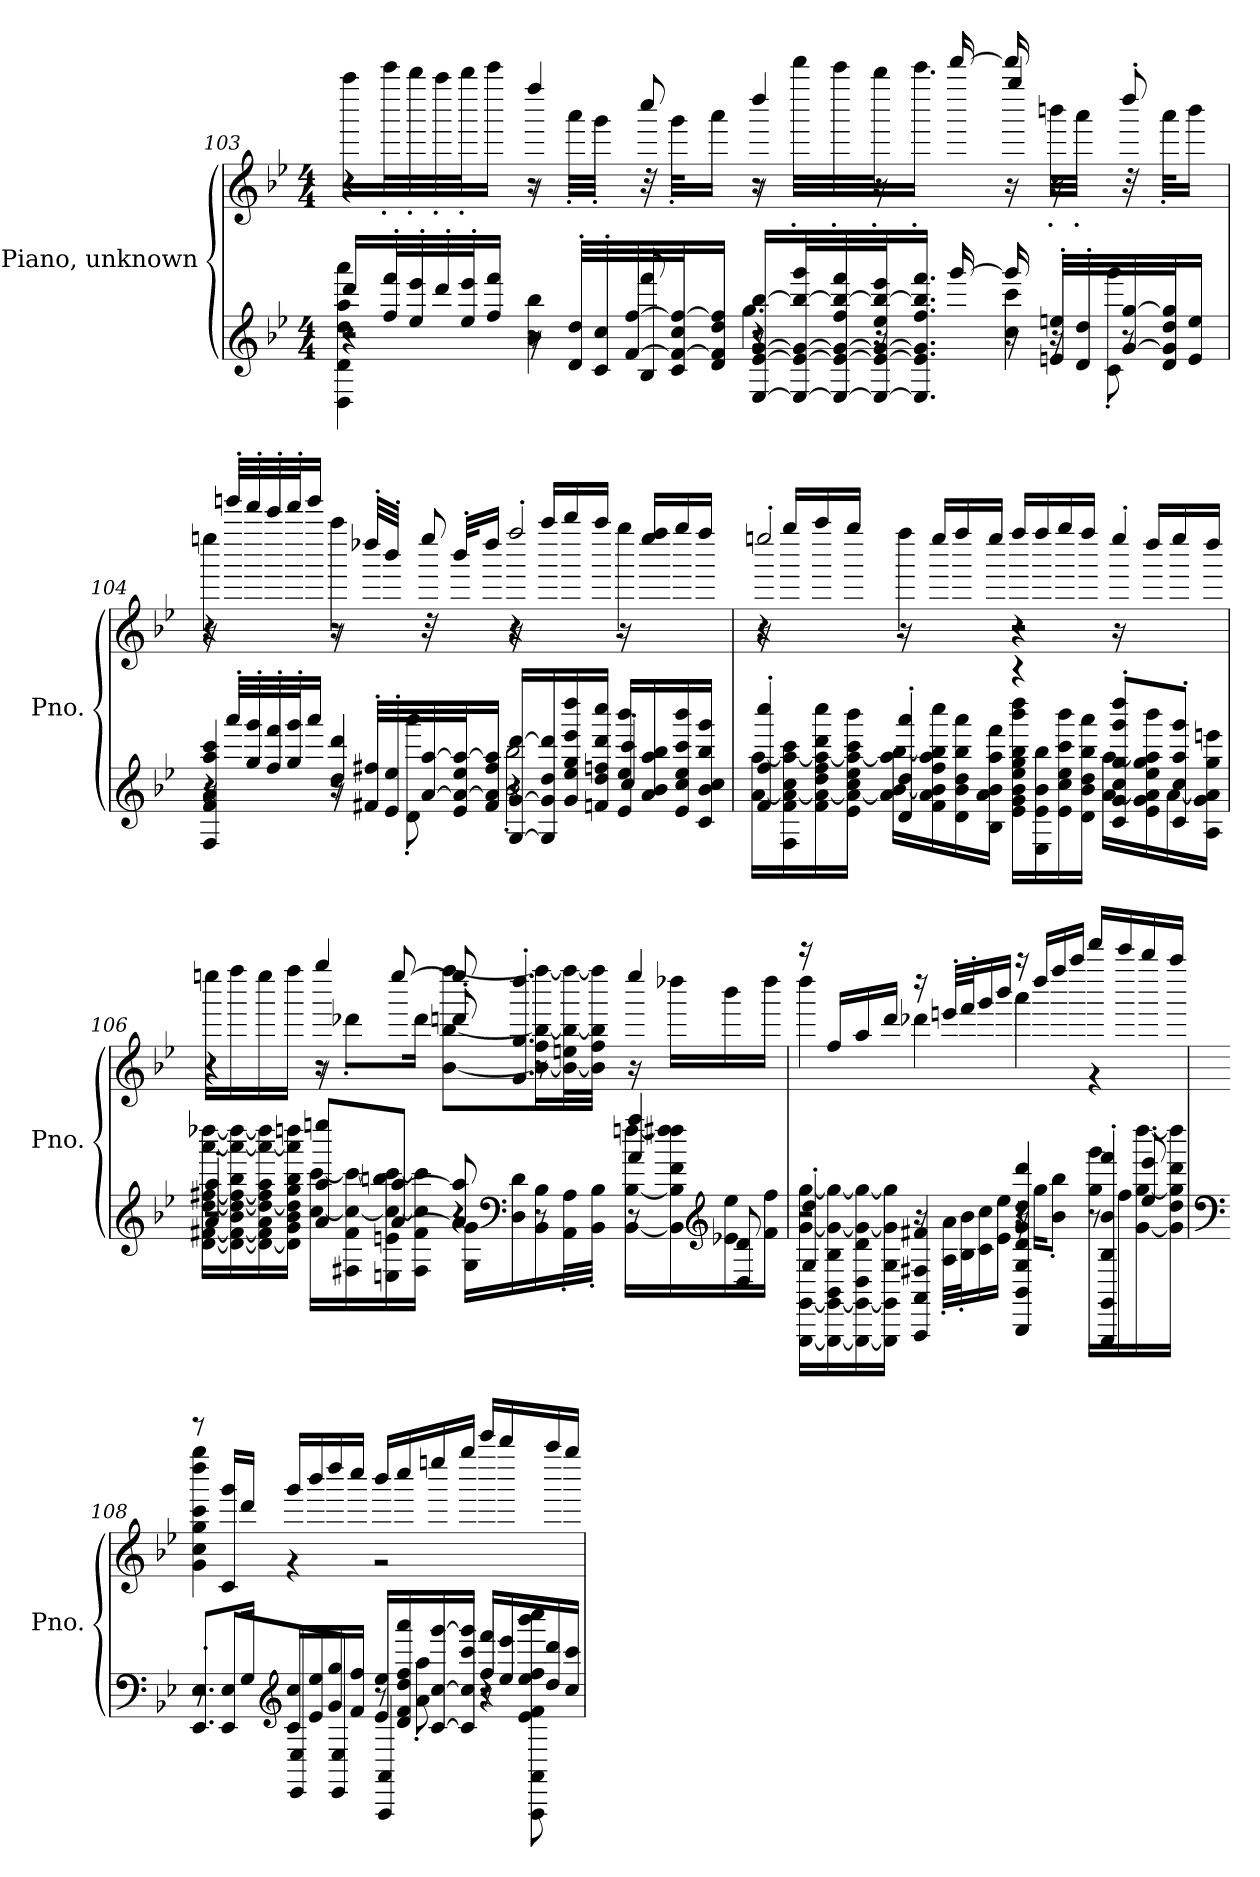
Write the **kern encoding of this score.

**kern	**kern
*part1	*part1
*staff2	*staff1
*I"Piano, unknown	*
*I'Pno.	*
!!LO:LB:g=z
*clefG2	*clefG2
*k[b-e-]	*k[b-e-]
*M4/4	*M4/4
=103	=103
*^	*^
*	*^	*	*^
*	*	*^	*	*	*
4r	2r	16ddd/LL	4D\ 4d\ 4dd\ 4aa\ 4aaa\	4r	16aaaa\LL	4r
.	.	32ff/' 32fff/'L	.	.	32ccccc'\L	.
.	.	32ee-/' 32eee-/'	.	.	32bbbb-'\	.
.	.	32ddd'/	.	.	32aaaa'\	.
.	.	32ee-/' 32eee-/'J	.	.	32bbbb-'\J	.
.	.	16ff/ 16fff/JJ	.	.	16ccccc\JJ	.
8r	.	16r	4b-\ 4bb-\	4ffff/	16r	8r
.	.	32d/' 32dd/'LLL	.	.	32aaa'\LLL	.
.	.	32c/' 32cc/'	.	.	32ggg'\JJJ	.
8B-/' 8fff/'	.	[32f/ [32ff/	.	.	32r	8cccc/
.	.	32c/ 32f/_ 32cc/ 32ff/_J	.	.	32ggg'\KLL	.
.	.	16d/ 16f/] 16dd/ 16ff/]JJ	.	.	16aaa\JJ	.
8r	4r	[16E-/ [16e-/ [16g/ [16bb-/LL	4.gg\	8r	16r	4dddd/
.	.	32E-/_ 32e-/_ 32g/_ 32bb-/_ 32ggg/L	.	.	32ddddd'\LLL	.
.	.	32E-/_ 32e-/_ 32g/_ 32ff/ 32bb-/_ 32fff/	.	.	32ccccc'\	.
16r	.	32E-/_ 32e-/_ 32g/_ 32ee-/ 32bb-/_ 32eee-/J	.	16r	32bbbb-'\J	.
.	.	16.E-/] 16.e-/] 16.g/] 16.ff/ 16.bb-/] 16.fff/JJ	.	.	16.ccccc'\JJ	.
[16ggg/	.	.	.	[16ddddd/	.	.
16ggg/]	4cc\ 4ccc\	16r	.	16ddddd/]	16r	4gggg/
16r	.	32en/' 32een/'LLL	.	16r	32bbbn'\LLL	.
.	.	32d/' 32dd/'	.	.	32aaa'\JJJ	.
8r	.	[32g/ [32gg/	8c\' 8ggg\'	8dddd'/	32r	.
.	.	32d/ 32g/] 32dd/ 32gg/]J	.	.	32aaa'\KLL	.
.	.	16e/ 16ee/JJ	.	.	16bbb\JJ	.
*	*	*v	*v	*	*	*
!!LO:LB:g=z	!!	!!
=104	=104	=104	=104	=104	=104
16r	4r	4F/ 4f/ 4a/ 4aa/ 4ccc/	16r	4eeeen\	4r
32aaa'/LLL	.	.	32eeeeen'/LLL	.	.
32gg/' 32ggg/'	.	.	32ddddd'/	.	.
32ff/' 32fff/'	.	.	32ccccc'/	.	.
32gg/' 32ggg/'J	.	.	32ddddd'/J	.	.
16aaa/JJ	.	.	16eeeee/JJ	.	.
16r	8r	4dd/ 4ddd/	16r	4aaaa\	8r
32f#X/' 32ff#X/'LLL	.	.	32dddd-X'/LLL	.	.
32e-/' 32ee-/'	.	.	32bbb-'/JJJ	.	.
[32a/ [32aa/	8d\' 8aaa\'	.	32r	.	8eeee/
32e-/ 32a/_ 32ee-/ 32aa/_J	.	.	32bbb-'/KLL	.	.
16f#/ 16a/] 16ff#/ 16aa/]JJ	.	.	16dddd-/JJ	.	.
[16G/ [16g/ [16ddd/LL	2b-\' 2bb-\'	4r	16r	4r	2ffff'/
16G/] 16g/] 16dd/ 16ddd/]	.	.	16aaaa/LL	.	.
16g/ 16ee-/ 16gg/ 16eee-/ 16dddd/	.	.	16bbbb-/	.	.
16fn/ 16dd/ 16ffn/ 16ddd/ 16cccc/JJ	.	.	16aaaa/JJ	.	.
16e-/ 16ee-/ 16bbb-/LL	.	4cc/' 4ccc/'	16r	4gggg'\	.
16a/ 16b-/ 16aa/ 16bb-/	.	.	16eeee/ 16ffff/LL	.	.
16e-/ 16cc/ 16ee-/ 16ccc/ 16bbb-/	.	.	16gggg/	.	.
16c/ 16b-/ 16cc/ 16bb-/ 16ggg/JJ	.	.	16ffff/JJ	.	.
*	*v	*v	*	*	*
!!LO:PB:g=z	!!	!!
=105	=105	=105	=105	=105
4f/' 4ff/' 4cccc/'	[16a\ [16aa\LL	16r	4r	2eeeen'/
.	16F\ 16f\ 16a\_ 16cc\ 16aa\_ 16ccc\	16gggg/LL	.	.
.	16f\ 16a\_ 16dd\ 16ff\ 16aa\_ 16ddd\ 16cccc\	16aaaa/	.	.
.	16e-\ 16a\_ 16cc\ 16ee-\ 16aa\_ 16ccc\ 16bbb-\JJ	16gggg/JJ	.	.
4d/' 4dd/' 4aaa/'	16a\] [16b-\ 16aa\] [16bb-\LL	16r	4ffff'\	.
.	16f\ 16a\ 16b-\] 16ff\ 16aa\ 16bb-\] 16cccc\	16eeee/LL	.	.
.	16d\ 16b-\ 16dd\ 16bb-\ 16aaa\	16ffff/	.	.
.	16B-\ 16a\ 16b-\ 16aa\ 16fff\JJ	16eeee/JJ	.	.
4r	16e-\ 16g\ 16b-\ 16ee-\ 16gg\ 16bb-\ 16bbb-\ 16dddd\LL	16ffff/LL	2r	4r
.	16E-\ 16e-\ 16b-\ 16bb-\	16ffff/	.	.
.	16e-\ 16cc\ 16ee-\ 16ccc\ 16bbb-\	16gggg/	.	.
.	16d\ 16b-\ 16dd\ 16bb-\ 16aaa\JJ	16ffff/JJ	.	.
8c/' 8g/' 8cc/' 8gg/' 8ggg/' 8dddd/'L	[16a\ [16aa\LL	16r	.	4eeee'/
.	16e-\ 16g\ 16a\] 16ee-\ 16gg\ 16aa\] 16bbb-\	16dddd/LL	.	.
8c/' 8cc/' 8aa/' 8ggg/'J	[16a\	16eeee/	.	.
.	16A\ 16g\ 16a\] 16gg\ 16eeen\JJ	16dddd/JJ	.	.
!!LO:LB:g=z	!!	!!
=106	=106	=106	=106	=106
*	*^	*	*	*
4a/' 4aa/'	[16d\ [16f#X\ [16dd\ [16ff#X\ [16aaa\ [16dddd-X\LL	2r	4r	16eeeen\LL	4r
.	16d\_ 16f#\_ 16b-\ 16dd\_ 16ff#\_ 16bb-\ 16aaa\_ 16dddd-\_	.	.	16ffff\	.
.	16d\_ 16f#\] 16a\ 16dd\_ 16ff#\] 16aa\ 16aaa\_ 16dddd-\]	.	.	16eeee\	.
.	16d\] 16g\ 16b-\ 16dd\] 16gg\ 16bb-\ 16aaa\] 16ddddn\JJ	.	.	16ffff\JJ	.
8a/ 8aa/ 8eeeen/L	[16cc\ [16ccc\LL	.	8r	16r	4gggg/
.	16F#X\ 16f#\ 16cc\_ 16ccc\_	.	.	8ddd-X'\L	.
[8a/ [8aa/J	16En\ 16en\ 16cc\_ 16bbn\ 16ccc\_	.	[8eeee/	.	.
.	16F#\ 16f#\ 16cc\] 16ccc\]JJ	.	.	16ddd-\Jk	.
8a/] 8aa/]	16G\ 16g\LL	4r	8eeee/]	[8b-\ [8bb-\ [8ffff\L	8dddn'/
*clefF4	*	*	*	*	*
.	16D\ 16d\	.	.	.	.
8r	16BB-\ 16B-\	.	8r	16b-\_ 16ff\ 16bb-\_ 16ffff\_L	4.g/' 4.gg/' 4.dddd/'
.	32AA\' 32A\'L	.	.	32b-\_ 32een\ 32bb-\_ 32ffff\_L	.
.	32BB-\' 32B-\'JJJ	.	.	32b-\] 32ff\ 32bb-\] 32ffff\]JJJ	.
4a/ 4aa/	[16BB-\ [16B-\ [16ffn\LL	8r	4eeee/	16r	.
.	16BB-\] 16B-\] 16f#\ 16ff\] 16ff#X\	.	.	16dddd-X\LL	.
*clefG2	*	*	*	*	*
.	16e-X\ 16ee-\	8D/ 8d/	.	16bbb-\	.
.	16f#\ 16ff#\JJ	.	.	16dddd-\JJ	.
*	*	*	*	*v	*v
!!LO:LB:g=z
=107	=107	=107	=107	=107
2r	[16GGG\ [16GG\ [16g\ [16gg\LL	4G/' 4dd/'	16r	4dddd\
.	16GGG\_ 16GG\_ 16BB-\ 16B-\ 16g\_ 16gg\_	.	16ff/LL	.
.	16GGG\_ 16GG\_ 16D\ 16d\ 16g\_ 16gg\_	.	16aa/	.
.	16GGG\] 16GG\] 16G\ 16g\] 16gg\]JJ	.	16ddd/JJ	.
.	16r	4AAA/ 4AA/ 4F#X/ 4f#X/	16r	4ddd-X\
.	32A\' 32a\'LLL	.	32eeen'/LLL	.
.	32B-\' 32b-\'J	.	32fff'/J	.
.	16c\ 16cc\	.	16ggg/	.
.	16e-\ 16ee-\JJ	.	16bbb-/JJ	.
4r	16r	4BBB-/ 4BB-/ 4G/ 4d/ 4g/ 4dd/ 4ddd/	16r	4aaa\
.	16gg\KL	.	16dddd/LL	.
.	8b-\' 8bb-\'J	.	16ffff/	.
.	.	.	16aaaa/JJ	.
8r	16gg\ 16ggg\LL	4GGG/' 4GG/' 4B-/' 4b-/' 4fff/'	16ddddd/LL	4r
.	16ff\	.	16ccccc/	.
8ee-/' 8eee-/'	[16g\ [16gg\ [16dddd\	.	16bbbb-/	.
.	16g\] 16dd\ 16gg\] 16ddd\ 16dddd\]JJ	.	16aaaa/JJ	.
!!LO:LB:g=z	!!
=108	=108	=108	=108	=108
*clefF4	*	*	*	*
8.EE-/' 8.E-/'L	2r	8r	8r	4g\ 4cc\ 4gg\ 4ccc\ 4dddd\ 4gggg\
.	.	8EE-/ 8E-/L	16c/ 16ggg/LL	.
16G/Jk	.	.	16ddd/JJ	.
*clefG2	*	*	*	*
16c/ 16cc/LL	.	8EE-/ 8E-/	16ggg/LL	4r
16e-/ 16ee-/	.	.	16bbb-/	.
16g/ 16gg/	.	8EE-/ 8E-/J	16dddd/	.
16f/ 16ff/JJ	.	.	16cccc/JJ	.
16e-/ 16ee-/LL	8r	4AAA/ 4AA/	16bbb-/LL	2r
16d/ 16f/ 16dd/ 16ff/ 16aaa/	.	.	16cccc/	.
[16c/ [16cc/ [16ggg/	8a\' 8aa\'	.	16eeeen/	.
16c/] 16cc/] 16ccc/ 16ggg/]JJ	.	.	16gggg/JJ	.
16ff/ 16fff/LL	8r	4r	16ccccc/LL	.
16ee-/ 16eee-/	.	.	16bbbb-/	.
16dd/ 16ddd/	8AAA\ 8AA\ 8e-\ 8f\ 8ee-\ 8ff\ 8bbb-\ 8cccc\	.	16aaaa/	.
16cc/ 16ccc/JJ	.	.	16gggg/JJ	.
*v	*v	*v	*	*
*	*v	*v
=	=
*-	*-
